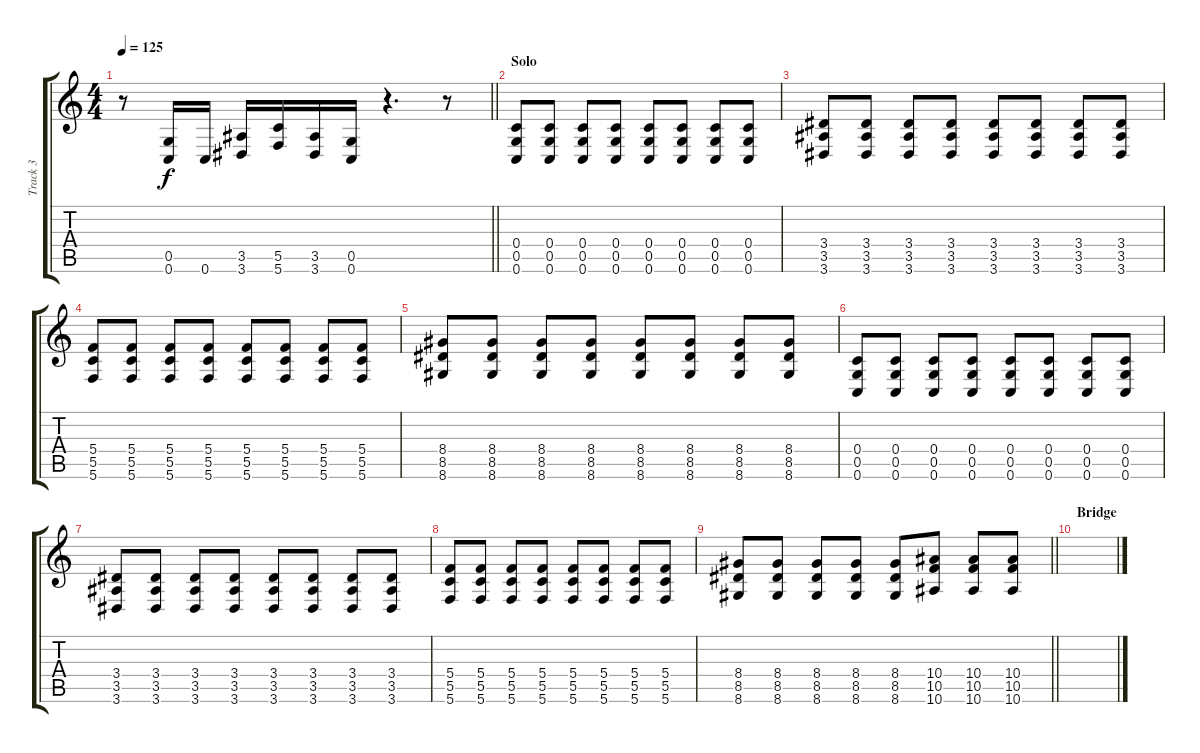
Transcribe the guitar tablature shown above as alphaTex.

\track ("Track 3" "Track 3") {instrument overdrivenguitar}
\staff {score tabs}
\tuning (D4 A3 F3 C3 G2 C2) {hide}
\ts (4 4)
\tempo 125
\clef g2
\barLineRight lightlight
\ks c
r.8{dy f} (0.5 0.6).16 0.6.16 (3.5 3.6).16 (5.5 5.6).16 (3.5 3.6).16 (0.5 0.6).16 r.4{d} r.8 |
\section ("" "Solo")
(0.4 0.5 0.6).8 (0.4 0.5 0.6).8 (0.4 0.5 0.6).8 (0.4 0.5 0.6).8 (0.4 0.5 0.6).8 (0.4 0.5 0.6).8 (0.4 0.5 0.6).8 (0.4 0.5 0.6).8 |
(3.4 3.5 3.6).8 (3.4 3.5 3.6).8 (3.4 3.5 3.6).8 (3.4 3.5 3.6).8 (3.4 3.5 3.6).8 (3.4 3.5 3.6).8 (3.4 3.5 3.6).8 (3.4 3.5 3.6).8 |
(5.4 5.5 5.6).8 (5.4 5.5 5.6).8 (5.4 5.5 5.6).8 (5.4 5.5 5.6).8 (5.4 5.5 5.6).8 (5.4 5.5 5.6).8 (5.4 5.5 5.6).8 (5.4 5.5 5.6).8 |
(8.4 8.5 8.6).8 (8.4 8.5 8.6).8 (8.4 8.5 8.6).8 (8.4 8.5 8.6).8 (8.4 8.5 8.6).8 (8.4 8.5 8.6).8 (8.4 8.5 8.6).8 (8.4 8.5 8.6).8 |
(0.4 0.5 0.6).8 (0.4 0.5 0.6).8 (0.4 0.5 0.6).8 (0.4 0.5 0.6).8 (0.4 0.5 0.6).8 (0.4 0.5 0.6).8 (0.4 0.5 0.6).8 (0.4 0.5 0.6).8 |
(3.4 3.5 3.6).8 (3.4 3.5 3.6).8 (3.4 3.5 3.6).8 (3.4 3.5 3.6).8 (3.4 3.5 3.6).8 (3.4 3.5 3.6).8 (3.4 3.5 3.6).8 (3.4 3.5 3.6).8 |
(5.4 5.5 5.6).8 (5.4 5.5 5.6).8 (5.4 5.5 5.6).8 (5.4 5.5 5.6).8 (5.4 5.5 5.6).8 (5.4 5.5 5.6).8 (5.4 5.5 5.6).8 (5.4 5.5 5.6).8 |
\barLineRight lightlight
(8.4 8.5 8.6).8 (8.4 8.5 8.6).8 (8.4 8.5 8.6).8 (8.4 8.5 8.6).8 (8.4 8.5 8.6).8 (10.4 10.5 10.6).8 (10.4 10.5 10.6).8 (10.4 10.5 10.6).8 |
\section ("" "Bridge")
